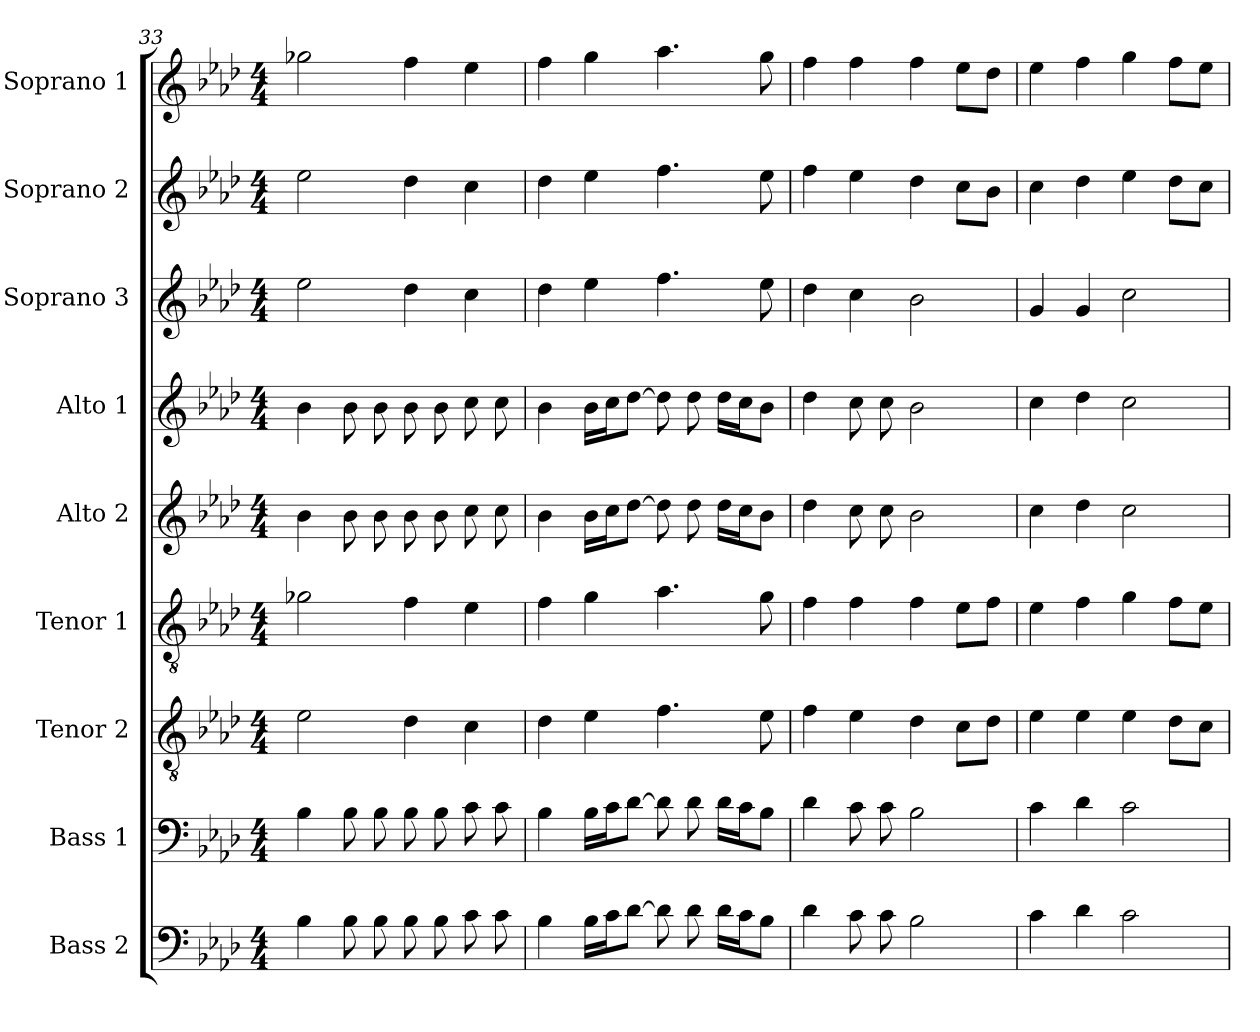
**kern	**kern	**kern	**kern	**kern	**kern	**kern	**kern	**kern
*part9	*part8	*part7	*part6	*part5	*part4	*part3	*part2	*part1
*staff9	*staff8	*staff7	*staff6	*staff5	*staff4	*staff3	*staff2	*staff1
*I"Bass 2	*I"Bass 1	*I"Tenor 2	*I"Tenor 1	*I"Alto 2	*I"Alto 1	*I"Soprano 3	*I"Soprano 2	*I"Soprano 1
*I'B 2	*I'B 1	*I'T 2	*I'T 1	*I'A 2	*I'A 1	*I'S 3	*I'S 2	*I'S 1
*clefF4	*clefF4	*clefGv2	*clefGv2	*clefG2	*clefG2	*clefG2	*clefG2	*clefG2
*k[b-e-a-d-]	*k[b-e-a-d-]	*k[b-e-a-d-]	*k[b-e-a-d-]	*k[b-e-a-d-]	*k[b-e-a-d-]	*k[b-e-a-d-]	*k[b-e-a-d-]	*k[b-e-a-d-]
*A-:	*A-:	*A-:	*A-:	*A-:	*A-:	*A-:	*A-:	*A-:
*M4/4	*M4/4	*M4/4	*M4/4	*M4/4	*M4/4	*M4/4	*M4/4	*M4/4
=33	=33	=33	=33	=33	=33	=33	=33	=33
4B-	4B-	2e-	2g-X	4b-	4b-	2ee-	2ee-	2gg-X
8B-	8B-	.	.	8b-	8b-	.	.	.
8B-	8B-	.	.	8b-	8b-	.	.	.
8B-	8B-	4d-	4f	8b-	8b-	4dd-	4dd-	4ff
8B-	8B-	.	.	8b-	8b-	.	.	.
8c	8c	4c	4e-	8cc	8cc	4cc	4cc	4ee-
8c	8c	.	.	8cc	8cc	.	.	.
=34	=34	=34	=34	=34	=34	=34	=34	=34
4B-	4B-	4d-	4f	4b-	4b-	4dd-	4dd-	4ff
16B-LL	16B-LL	4e-	4g	16b-LL	16b-LL	4ee-	4ee-	4gg
16cJ	16cJ	.	.	16ccJ	16ccJ	.	.	.
[8d-J	[8d-J	.	.	[8dd-J	[8dd-J	.	.	.
8d-]	8d-]	4.f	4.a-	8dd-]	8dd-]	4.ff	4.ff	4.aa-
8d-	8d-	.	.	8dd-	8dd-	.	.	.
16d-LL	16d-LL	.	.	16dd-LL	16dd-LL	.	.	.
16cJ	16cJ	.	.	16ccJ	16ccJ	.	.	.
8B-J	8B-J	8e-	8g	8b-J	8b-J	8ee-	8ee-	8gg
=35	=35	=35	=35	=35	=35	=35	=35	=35
4d-	4d-	4f	4f	4dd-	4dd-	4dd-	4ff	4ff
8c	8c	4e-	4f	8cc	8cc	4cc	4ee-	4ff
8c	8c	.	.	8cc	8cc	.	.	.
2B-	2B-	4d-	4f	2b-	2b-	2b-	4dd-	4ff
.	.	8cL	8e-L	.	.	.	8ccL	8ee-L
.	.	8d-J	8fJ	.	.	.	8b-J	8dd-J
=36	=36	=36	=36	=36	=36	=36	=36	=36
4c	4c	4e-	4e-	4cc	4cc	4g	4cc	4ee-
4d-	4d-	4e-	4f	4dd-	4dd-	4g	4dd-	4ff
2c	2c	4e-	4g	2cc	2cc	2cc	4ee-	4gg
.	.	8d-L	8fL	.	.	.	8dd-L	8ffL
.	.	8cJ	8e-J	.	.	.	8ccJ	8ee-J
=	=	=	=	=	=	=	=	=
*-	*-	*-	*-	*-	*-	*-	*-	*-
